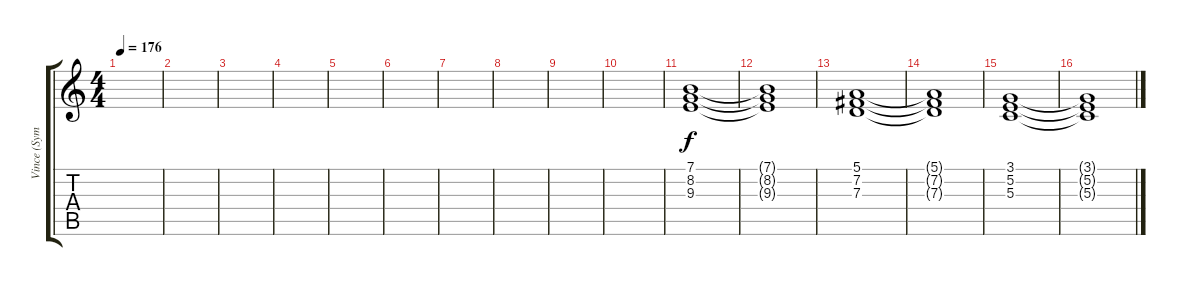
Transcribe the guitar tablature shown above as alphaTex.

\track ("Vince (Symphony effect)" "Vince (Sym") {instrument stringensemble1}
\staff {score tabs}
\tuning (E4 B3 G3 D3 A2 E2) {hide}
\ts (4 4)
\tempo 176
\clef g2
\ks c
|
|
|
|
|
|
|
|
|
|
(7.1 8.2 9.3).1 |
(7.1{t} 8.2{t} 9.3{t}).1 |
(5.1 7.2 7.3).1 |
(5.1{t} 7.2{t} 7.3{t}).1 |
(3.1 5.2 5.3).1 |
(3.1{t} 5.2{t} 5.3{t}).1
